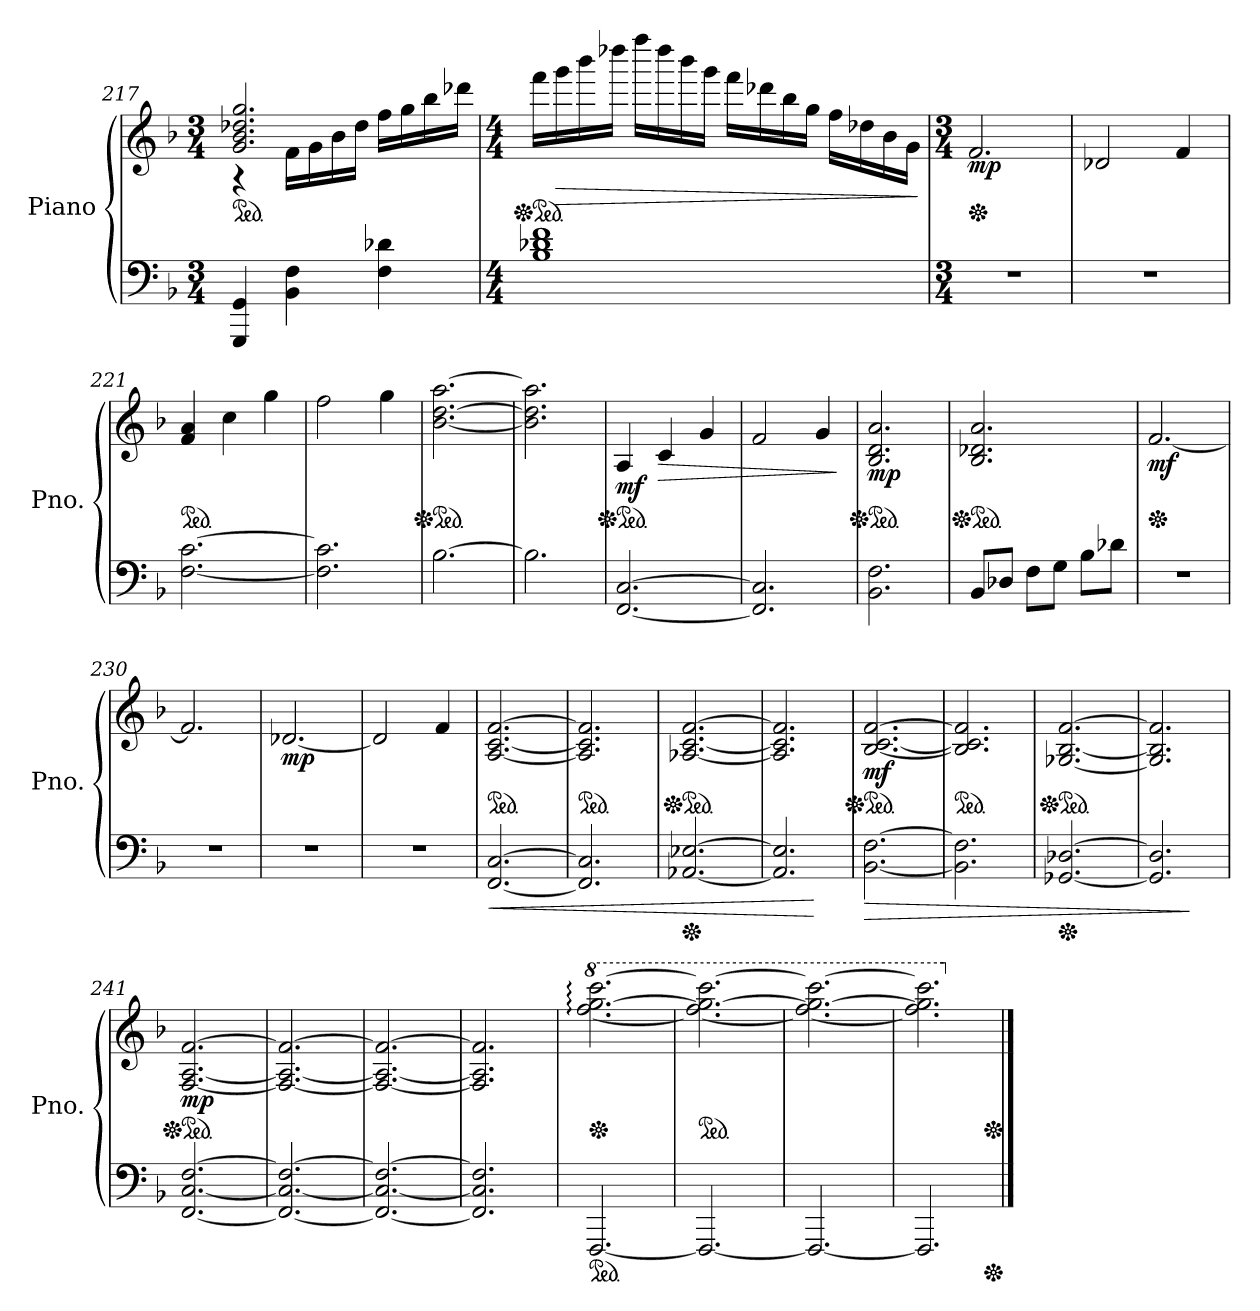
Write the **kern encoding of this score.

**kern	**kern	**dynam
*part1	*part1	*part1
*staff2	*staff1	*staff1/2
*I"Piano	*	*
*I'Pno.	*	*
*clefF4	*clefG2	*
*k[b-]	*k[b-]	*
*M3/4	*M3/4	*
*	*ped	*
=217	=217	=217
*	*^	*
4GGG/ 4GG/	2.g/ 2.b-/ 2.dd-X/ 2.gg/	4r	.
4BB-\ 4F\	.	16f\LL	.
.	.	16g\	.
.	.	16b-\	.
.	.	16dd-\JJ	.
4F\ 4d-X\	.	16ff\LL	.
.	.	16gg\	.
.	.	16bb-\	.
.	.	16ddd-X\JJ	.
*	*v	*v	*
!!LO:LB:g=z
=218	=218	=218
*M4/4	*M4/4	*
*	*Xped	*
*	*ped	*
1B- 1d-X 1f	16fff\LL	.
!	!	!LO:HP:b
.	16ggg\	>
.	16bbb-\	.
.	16dddd-X\JJ	.
.	16ffff\LL	.
.	16dddd-\	.
.	16bbb-\	.
.	16ggg\JJ	.
.	16fff\LL	.
.	16ddd-X\	.
.	16bb-\	.
.	16gg\JJ	.
.	16ff\LL	.
.	16dd-X\	.
.	16b-\	.
.	16g\JJ	.
.	.	]
=219	=219	=219
*M3/4	*M3/4	*
*	*Xped	*
!	!	!LO:DY:b
2.r	2.f/	mp
=220	=220	=220
2.r	2d-X/	.
.	4f/	.
=221	=221	=221
*	*ped	*
[2.F\ [2.c\	4f/ 4a/	.
.	4cc\	.
.	4gg\	.
=222	=222	=222
2.F\] 2.c\]	2ff\	.
.	4gg\	.
=223	=223	=223
*	*Xped	*
*	*ped	*
[2.B-\	[2.b-\ [2.dd\ [2.aa\	.
=224	=224	=224
2.B-\]	2.b-\] 2.dd\] 2.aa\]	.
=225	=225	=225
*	*Xped	*
*	*ped	*
!	!	!LO:DY:b
[2.FF/ [2.C/	4A/	mf
!	!	!LO:HP:b
.	4c/	>
.	4g/	.
!!LO:LB:g=z
=226	=226	=226
2.FF/] 2.C/]	2f/	.
.	4g/	.
.	.	]
=227	=227	=227
*	*Xped	*
*	*ped	*
!	!	!LO:DY:b
2.BB-\ 2.F\	2.B-/ 2.d/ 2.a/	mp
=228	=228	=228
*	*Xped	*
*	*ped	*
8BB-/L	2.B-/ 2.d-X/ 2.a/	.
8D-X/J	.	.
8F\L	.	.
8G\J	.	.
8B-\L	.	.
8d-X\J	.	.
=229	=229	=229
*	*Xped	*
!	!	!LO:DY:b
2.r	[2.f/	mf
=230	=230	=230
2.r	2.f/]	.
=231	=231	=231
!	!	!LO:DY:b
2.r	[2.d-X/	mp
=232	=232	=232
2.r	2d-/]	.
.	4f/	.
=233	=233	=233
!	!	!LO:HP:b=2
*	*ped	*
[2.FF/ [2.C/	[2.A/ [2.c/ [2.f/	<
=234	=234	=234
*	*ped	*
2.FF/] 2.C/]	2.A/] 2.c/] 2.f/]	.
=235	=235	=235
*Xped	*	*
*	*Xped	*
*	*ped	*
[2.AA-X/ [2.E-X/	[2.A-X/ [2.c/ [2.f/	.
=236	=236	=236
2.AA-/] 2.E-/]	2.A-/] 2.c/] 2.f/]	.
.	.	[
=237	=237	=237
!	!	!LO:HP:b=2
*	*Xped	*
*	*ped	*
!	!	!LO:DY:n=1:b
[2.BB-\ [2.F\	[2.B-/ [2.c/ [2.f/	> mf
=238	=238	=238
*	*ped	*
2.BB-\] 2.F\]	2.B-/] 2.c/] 2.f/]	.
=239	=239	=239
*Xped	*	*
*	*Xped	*
*	*ped	*
[2.GG-X/ [2.D-X/	[2.G-X/ [2.B-/ [2.f/	.
=240	=240	=240
2.GG-/] 2.D-/]	2.G-/] 2.B-/] 2.f/]	.
.	.	]
!!LO:LB:g=z
=241	=241	=241
*	*Xped	*
*	*ped	*
!	!	!LO:DY:b
[2.FF/ [2.C/ [2.F/	[2.F/ [2.A/ [2.f/	mp
=242	=242	=242
2.FF/_ 2.C/_ 2.F/_	2.F/_ 2.A/_ 2.f/_	.
=243	=243	=243
2.FF/_ 2.C/_ 2.F/_	2.F/_ 2.A/_ 2.f/_	.
=244	=244	=244
2.FF/] 2.C/] 2.F/]	2.F/] 2.A/] 2.f/]	.
=245	=245	=245
*ped	*	*
*	*Xped	*
*	*8va	*
[2.FFF/	[2.fff\: [2.ggg\: [2.cccc\:	.
=246	=246	=246
*	*ped	*
2.FFF/_	2.fff\_ 2.ggg\_ 2.cccc\_	.
=247	=247	=247
2.FFF/_	2.fff\_ 2.ggg\_ 2.cccc\_	.
=248	=248	=248
2.FFF/]	2.fff\] 2.ggg\] 2.cccc\]	.
*	*X8va	*
*	*Xped	*
*Xped	*	*
==	==	==
*-	*-	*-
